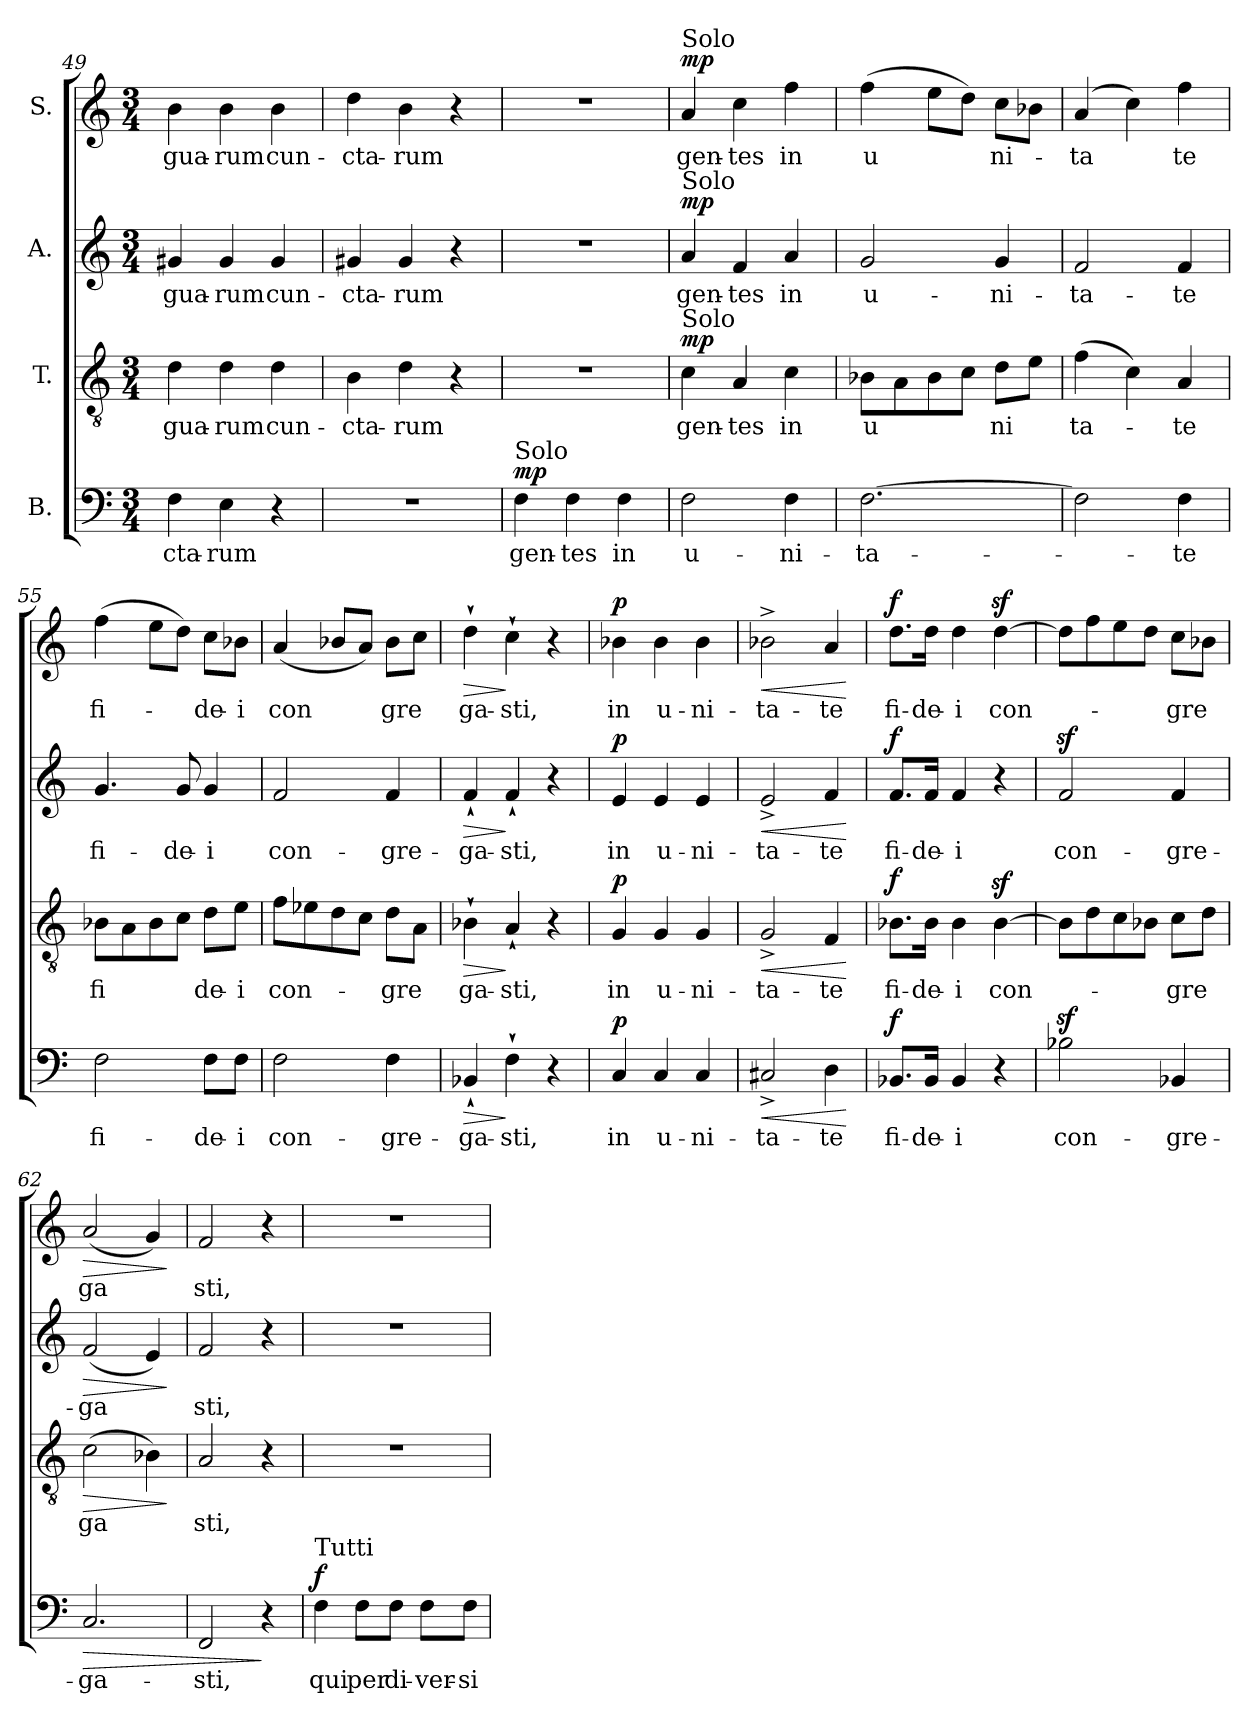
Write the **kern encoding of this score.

**kern	**text	**dynam	**kern	**text	**dynam	**kern	**text	**dynam	**kern	**text	**dynam
*part4	*part4	*part4	*part3	*part3	*part3	*part2	*part2	*part2	*part1	*part1	*part1
*staff4	*staff4	*staff4	*staff3	*staff3	*staff3	*staff2	*staff2	*staff2	*staff1	*staff1	*staff1
*I"B.	*	*	*I"T.	*	*	*I"A.	*	*	*I"S.	*	*
*clefF4	*	*	*clefGv2	*	*	*clefG2	*	*	*clefG2	*	*
*k[]	*	*	*k[]	*	*	*k[]	*	*	*k[]	*	*
*M3/4	*	*	*M3/4	*	*	*M3/4	*	*	*M3/4	*	*
=49	=49	=49	=49	=49	=49	=49	=49	=49	=49	=49	=49
!	!LO:LY:b	!	!	!LO:LY:b	!	!	!LO:LY:b	!	!	!LO:LY:b	!
4F\	-cta-	.	4d\	-gua-	.	4g#X/	-gua-	.	4b\	-gua-	.
!	!LO:LY:b	!	!	!LO:LY:b	!	!	!LO:LY:b	!	!	!LO:LY:b	!
4E\	-rum	.	4d\	-rum	.	4g#/	-rum	.	4b\	-rum	.
!	!	!	!	!LO:LY:b	!	!	!LO:LY:b	!	!	!LO:LY:b	!
4r	.	.	4d\	cun-	.	4g#/	cun-	.	4b\	cun-	.
=50	=50	=50	=50	=50	=50	=50	=50	=50	=50	=50	=50
!	!	!	!	!LO:LY:b	!	!	!LO:LY:b	!	!	!LO:LY:b	!
2.r	.	.	4B\	-cta-	.	4g#X/	-cta-	.	4dd\	-cta-	.
!	!	!	!	!LO:LY:b	!	!	!LO:LY:b	!	!	!LO:LY:b	!
.	.	.	4d\	-rum	.	4g#/	-rum	.	4b\	-rum	.
.	.	.	4r	.	.	4r	.	.	4r	.	.
=51	=51	=51	=51	=51	=51	=51	=51	=51	=51	=51	=51
!LO:TX:a:t=Solo	!	!	!	!	!	!	!	!	!	!	!
!	!LO:LY:b	!LO:DY:b	!	!	!	!	!	!	!	!	!
4F\	gen-	mp	2.r	.	.	2.r	.	.	2.r	.	.
!	!LO:LY:b	!	!	!	!	!	!	!	!	!	!
4F\	-tes	.	.	.	.	.	.	.	.	.	.
!	!LO:LY:b	!	!	!	!	!	!	!	!	!	!
4F\	in	.	.	.	.	.	.	.	.	.	.
=52	=52	=52	=52	=52	=52	=52	=52	=52	=52	=52	=52
!	!	!	!	!	!	!	!	!	!LO:TX:a:t=Solo	!	!
!	!	!	!	!	!	!LO:TX:a:t=Solo	!	!	!	!	!
!	!	!	!LO:TX:a:t=Solo	!	!	!	!	!	!	!	!
!	!LO:LY:b	!	!	!LO:LY:b	!LO:DY:b	!	!LO:LY:b	!LO:DY:b	!	!LO:LY:b	!LO:DY:b
2F\	u-	.	4c\	gen-	mp	4a/	gen-	mp	4a/	gen-	mp
!	!	!	!	!LO:LY:b	!	!	!LO:LY:b	!	!	!LO:LY:b	!
.	.	.	4A/	-tes	.	4f/	-tes	.	4cc\	-tes	.
!	!LO:LY:b	!	!	!LO:LY:b	!	!	!LO:LY:b	!	!	!LO:LY:b	!
4F\	-ni-	.	4c\	in	.	4a/	in	.	4ff\	in	.
!!LO:LB:g=z
=53	=53	=53	=53	=53	=53	=53	=53	=53	=53	=53	=53
!	!LO:LY:b	!	!	!LO:LY:b	!	!	!LO:LY:b	!	!	!LO:LY:b	!
[2.F\	-ta-	.	8B-X\L	u	.	2g/	u-	.	(>4ff\	u	.
.	.	.	8A\	.	.	.	.	.	.	.	.
.	.	.	8B-\	.	.	.	.	.	8ee\L	.	.
.	.	.	8c\J	.	.	.	.	.	8dd\J)	.	.
!	!	!	!	!LO:LY:b	!	!	!LO:LY:b	!	!	!LO:LY:b	!
.	.	.	8d\L	ni	.	4g/	-ni-	.	8cc\L	ni-	.
.	.	.	8e\J	.	.	.	.	.	8b-X\J	.	.
=54	=54	=54	=54	=54	=54	=54	=54	=54	=54	=54	=54
!	!	!	!	!LO:LY:b	!	!	!LO:LY:b	!	!	!LO:LY:b	!
2F\]	.	.	(>4f\	ta-	.	2f/	-ta-	.	(>4a/	-ta	.
.	.	.	4c\)	.	.	.	.	.	4cc\)	.	.
!	!LO:LY:b	!	!	!LO:LY:b	!	!	!LO:LY:b	!	!	!LO:LY:b	!
4F\	-te	.	4A/	-te	.	4f/	-te	.	4ff\	te	.
=55	=55	=55	=55	=55	=55	=55	=55	=55	=55	=55	=55
!	!LO:LY:b	!	!	!LO:LY:b	!	!	!LO:LY:b	!	!	!LO:LY:b	!
2F\	fi-	.	8B-X\L	fi	.	4.g/	fi-	.	(>4ff\	fi-	.
.	.	.	8A\	.	.	.	.	.	.	.	.
.	.	.	8B-\	.	.	.	.	.	8ee\L	.	.
!	!	!	!	!	!	!	!LO:LY:b	!	!	!	!
.	.	.	8c\J	.	.	8g/	-de-	.	8dd\J)	.	.
!	!LO:LY:b	!	!	!LO:LY:b	!	!	!LO:LY:b	!	!	!LO:LY:b	!
8F\L	-de-	.	8d\L	de-	.	4g/	-i	.	8cc\L	-de-	.
!	!LO:LY:b	!	!	!LO:LY:b	!	!	!	!	!	!LO:LY:b	!
8F\J	-i	.	8e\J	-i	.	.	.	.	8b-X\J	-i	.
=56	=56	=56	=56	=56	=56	=56	=56	=56	=56	=56	=56
!	!LO:LY:b	!	!	!LO:LY:b	!	!	!LO:LY:b	!	!	!LO:LY:b	!
2F\	con-	.	8f\L	con-	.	2f/	con-	.	(<4a/	con	.
.	.	.	8e-X\	.	.	.	.	.	.	.	.
.	.	.	8d\	.	.	.	.	.	8b-X/L	.	.
.	.	.	8c\J	.	.	.	.	.	8a/J)	.	.
!	!LO:LY:b	!	!	!LO:LY:b	!	!	!LO:LY:b	!	!	!LO:LY:b	!
4F\	-gre-	.	8d\L	-gre	.	4f/	-gre-	.	8b-\L	-gre	.
.	.	.	8A\J	.	.	.	.	.	8cc\J	.	.
=57	=57	=57	=57	=57	=57	=57	=57	=57	=57	=57	=57
!	!LO:LY:b	!LO:HP:b	!	!LO:LY:b	!LO:HP:b	!	!LO:LY:b	!LO:HP:b	!	!LO:LY:b	!LO:HP:b
4BB-X`/	-ga-	>	4B-X`\	ga-	>	4f`/	-ga-	>	4dd`\	ga-	>
!	!LO:LY:b	!	!	!LO:LY:b	!	!	!LO:LY:b	!	!	!LO:LY:b	!
4F`\	-sti,	]	4A`/	-sti,	]	4f`/	-sti,	]	4cc`\	-sti,	]
4r	.	.	4r	.	.	4r	.	.	4r	.	.
=58	=58	=58	=58	=58	=58	=58	=58	=58	=58	=58	=58
!	!LO:LY:b	!LO:DY:b	!	!LO:LY:b	!LO:DY:b	!	!LO:LY:b	!LO:DY:b	!	!LO:LY:b	!LO:DY:b
4C/	in	p	4G/	in	p	4e/	in	p	4b-X\	in	p
!	!LO:LY:b	!	!	!LO:LY:b	!	!	!LO:LY:b	!	!	!LO:LY:b	!
4C/	u-	.	4G/	u-	.	4e/	u-	.	4b-\	u-	.
!	!LO:LY:b	!	!	!LO:LY:b	!	!	!LO:LY:b	!	!	!LO:LY:b	!
4C/	-ni-	.	4G/	-ni-	.	4e/	-ni-	.	4b-\	-ni-	.
!!LO:PB:g=z
=59	=59	=59	=59	=59	=59	=59	=59	=59	=59	=59	=59
!	!LO:LY:b	!LO:HP:b	!	!LO:LY:b	!LO:HP:b	!	!LO:LY:b	!LO:HP:b	!	!LO:LY:b	!LO:HP:b
2C#X^/	-ta-	<	2G^/	-ta-	<	2e^/	-ta-	<	2b-X^\	-ta-	<
!	!LO:LY:b	!	!	!LO:LY:b	!	!	!LO:LY:b	!	!	!LO:LY:b	!
4D\	-te	.	4F/	-te	.	4f/	-te	.	4a/	-te	.
.	.	[	.	.	[	.	.	[	.	.	[
=60	=60	=60	=60	=60	=60	=60	=60	=60	=60	=60	=60
!	!LO:LY:b	!LO:DY:b	!	!LO:LY:b	!LO:DY:b	!	!LO:LY:b	!LO:DY:b	!	!LO:LY:b	!LO:DY:b
8.BB-X/L	fi-	f	8.B-X\L	fi-	f	8.f/L	fi-	f	8.dd\L	fi-	f
!	!LO:LY:b	!	!	!LO:LY:b	!	!	!LO:LY:b	!	!	!LO:LY:b	!
16BB-/Jk	-de-	.	16B-\Jk	-de-	.	16f/Jk	-de-	.	16dd\Jk	-de-	.
!	!LO:LY:b	!	!	!LO:LY:b	!	!	!LO:LY:b	!	!	!LO:LY:b	!
4BB-/	-i	.	4B-\	-i	.	4f/	-i	.	4dd\	-i	.
!	!	!	!	!LO:LY:b	!	!	!	!	!	!LO:LY:b	!
4r	.	.	[4B-z<\	con-	.	4r	.	.	[4ddz<\	con-	.
=61	=61	=61	=61	=61	=61	=61	=61	=61	=61	=61	=61
!	!LO:LY:b	!	!	!	!	!	!LO:LY:b	!	!	!	!
2B-Xz<\	con-	.	8B-\L]	.	.	2fz</	con-	.	8dd\L]	.	.
.	.	.	8d\	.	.	.	.	.	8ff\	.	.
.	.	.	8c\	.	.	.	.	.	8ee\	.	.
.	.	.	8B-X\J	.	.	.	.	.	8dd\J	.	.
!	!LO:LY:b	!	!	!LO:LY:b	!	!	!LO:LY:b	!	!	!LO:LY:b	!
4BB-X/	-gre-	.	8c\L	-gre	.	4f/	-gre-	.	8cc\L	-gre	.
.	.	.	8d\J	.	.	.	.	.	8b-X\J	.	.
=62	=62	=62	=62	=62	=62	=62	=62	=62	=62	=62	=62
!	!LO:LY:b	!LO:HP:b	!	!LO:LY:b	!LO:HP:b	!	!LO:LY:b	!LO:HP:b	!	!LO:LY:b	!LO:HP:b
2.C/	-ga-	>	(>2c\	ga	>	(<2f/	-ga	>	(<2a/	ga	>
.	.	.	4B-X\)	.	.	4e/)	.	.	4g/)	.	.
.	.	.	.	.	]	.	.	]	.	.	]
=63	=63	=63	=63	=63	=63	=63	=63	=63	=63	=63	=63
!	!LO:LY:b	!	!	!LO:LY:b	!	!	!LO:LY:b	!	!	!LO:LY:b	!
2FF/	-sti,	.	2A/	sti,	.	2f/	sti,	.	2f/	sti,	.
4r	.	]	4r	.	.	4r	.	.	4r	.	.
=64	=64	=64	=64	=64	=64	=64	=64	=64	=64	=64	=64
!LO:TX:a:t=Tutti	!	!	!	!	!	!	!	!	!	!	!
!	!LO:LY:b	!LO:DY:b	!	!	!	!	!	!	!	!	!
4F\	qui	f	2.r	.	.	2.r	.	.	2.r	.	.
!	!LO:LY:b	!	!	!	!	!	!	!	!	!	!
8F\L	per	.	.	.	.	.	.	.	.	.	.
!	!LO:LY:b	!	!	!	!	!	!	!	!	!	!
8F\J	di-	.	.	.	.	.	.	.	.	.	.
!	!LO:LY:b	!	!	!	!	!	!	!	!	!	!
8F\L	-ver-	.	.	.	.	.	.	.	.	.	.
!	!LO:LY:b	!	!	!	!	!	!	!	!	!	!
8F\J	-si-	.	.	.	.	.	.	.	.	.	.
=	=	=	=	=	=	=	=	=	=	=	=
*-	*-	*-	*-	*-	*-	*-	*-	*-	*-	*-	*-
